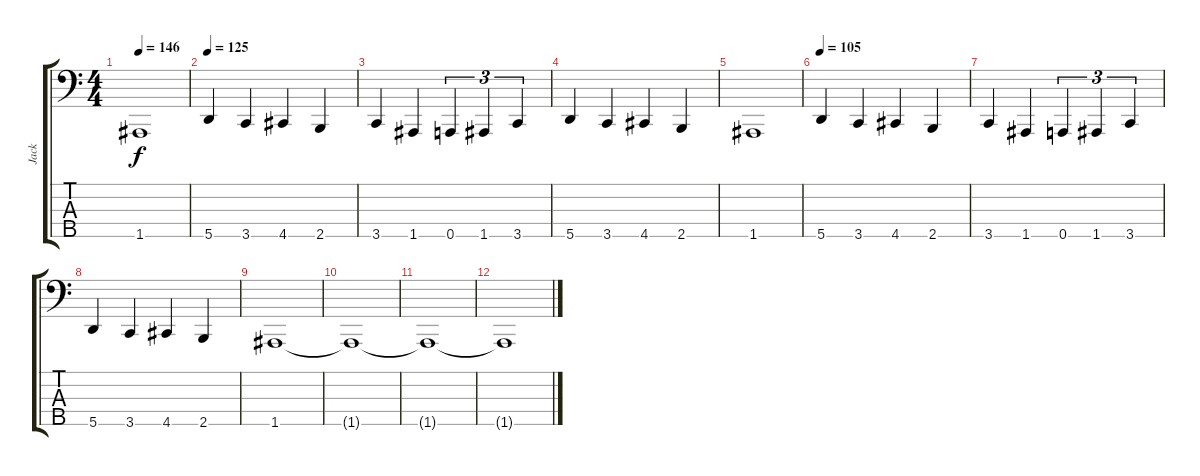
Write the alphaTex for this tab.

\track ("Jack" "Jack") {instrument electricbasspick}
\staff {score tabs}
\tuning (G2 D2 A1 E1 A0) {hide}
\ts (4 4)
\tempo 146
\clef f4
\ks c
1.5.1{dy f} |
\tempo 125
5.5.4 3.5.4 4.5.4 2.5.4 |
3.5.4 1.5.4 0.5.4{tu (3 2)} 1.5.4{tu (3 2)} 3.5.4{tu (3 2)} |
5.5.4 3.5.4 4.5.4 2.5.4 |
1.5.1 |
\tempo 105
5.5.4 3.5.4 4.5.4 2.5.4 |
3.5.4 1.5.4 0.5.4{tu (3 2)} 1.5.4{tu (3 2)} 3.5.4{tu (3 2)} |
5.5.4 3.5.4 4.5.4 2.5.4 |
1.5.1 |
1.5{t}.1 |
1.5{t}.1 |
1.5{t}.1
